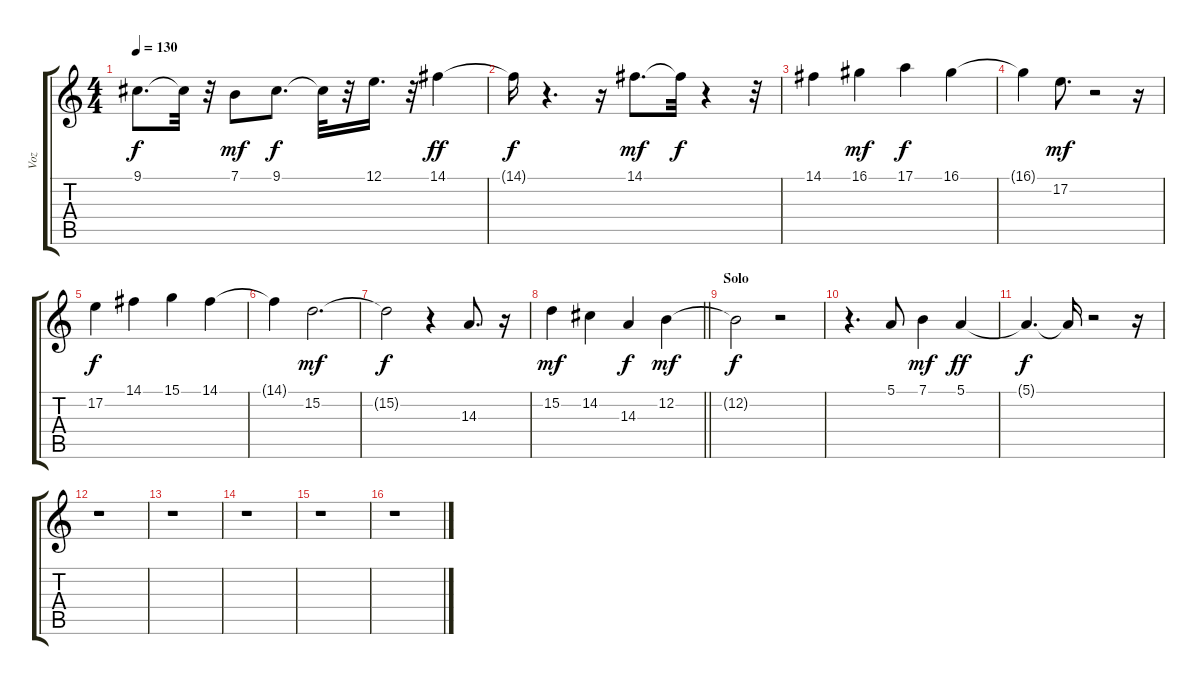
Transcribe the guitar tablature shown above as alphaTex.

\track ("Voz" "Voz") {instrument flute}
\staff {score tabs}
\tuning (E4 B3 G3 D3 A2 E2) {hide}
\ts (4 4)
\tempo 130
\clef g2
\ks c
9.1{t}.8{d dy f} 9.1{t}.32 r.32 7.1.8{dy mf} 9.1.8{d dy f} 9.1{t}.32 r.32 12.1.16{d} r.32 14.1.4{dy ff} |
14.1{t}.16{dy f} r.4{d} r.16 14.1.8{d dy mf} 14.1{t}.32{dy f} r.4 r.32 |
14.1.4 16.1.4{dy mf} 17.1.4{dy f} 16.1.4 |
16.1{t}.4 17.2.8{d dy mf} r.2 r.16 |
17.2.4{dy f} 14.1.4 15.1.4 14.1.4 |
14.1{t}.4 15.2.2{d dy mf} |
15.2{t}.2{dy f} r.4 14.3.8{d} r.16 |
\barLineRight lightlight
15.2.4{dy mf} 14.2.4 14.3.4{dy f} 12.2.4{dy mf} |
\section ("" "Solo")
12.2{t}.2{dy f} r.2 |
r.4{d} 5.1.8 7.1.4{dy mf} 5.1.4{dy ff} |
5.1{t}.4{d dy f} 5.1{t}.16 r.2 r.16 |
r.1 |
r.1 |
r.1 |
r.1 |
r.1
